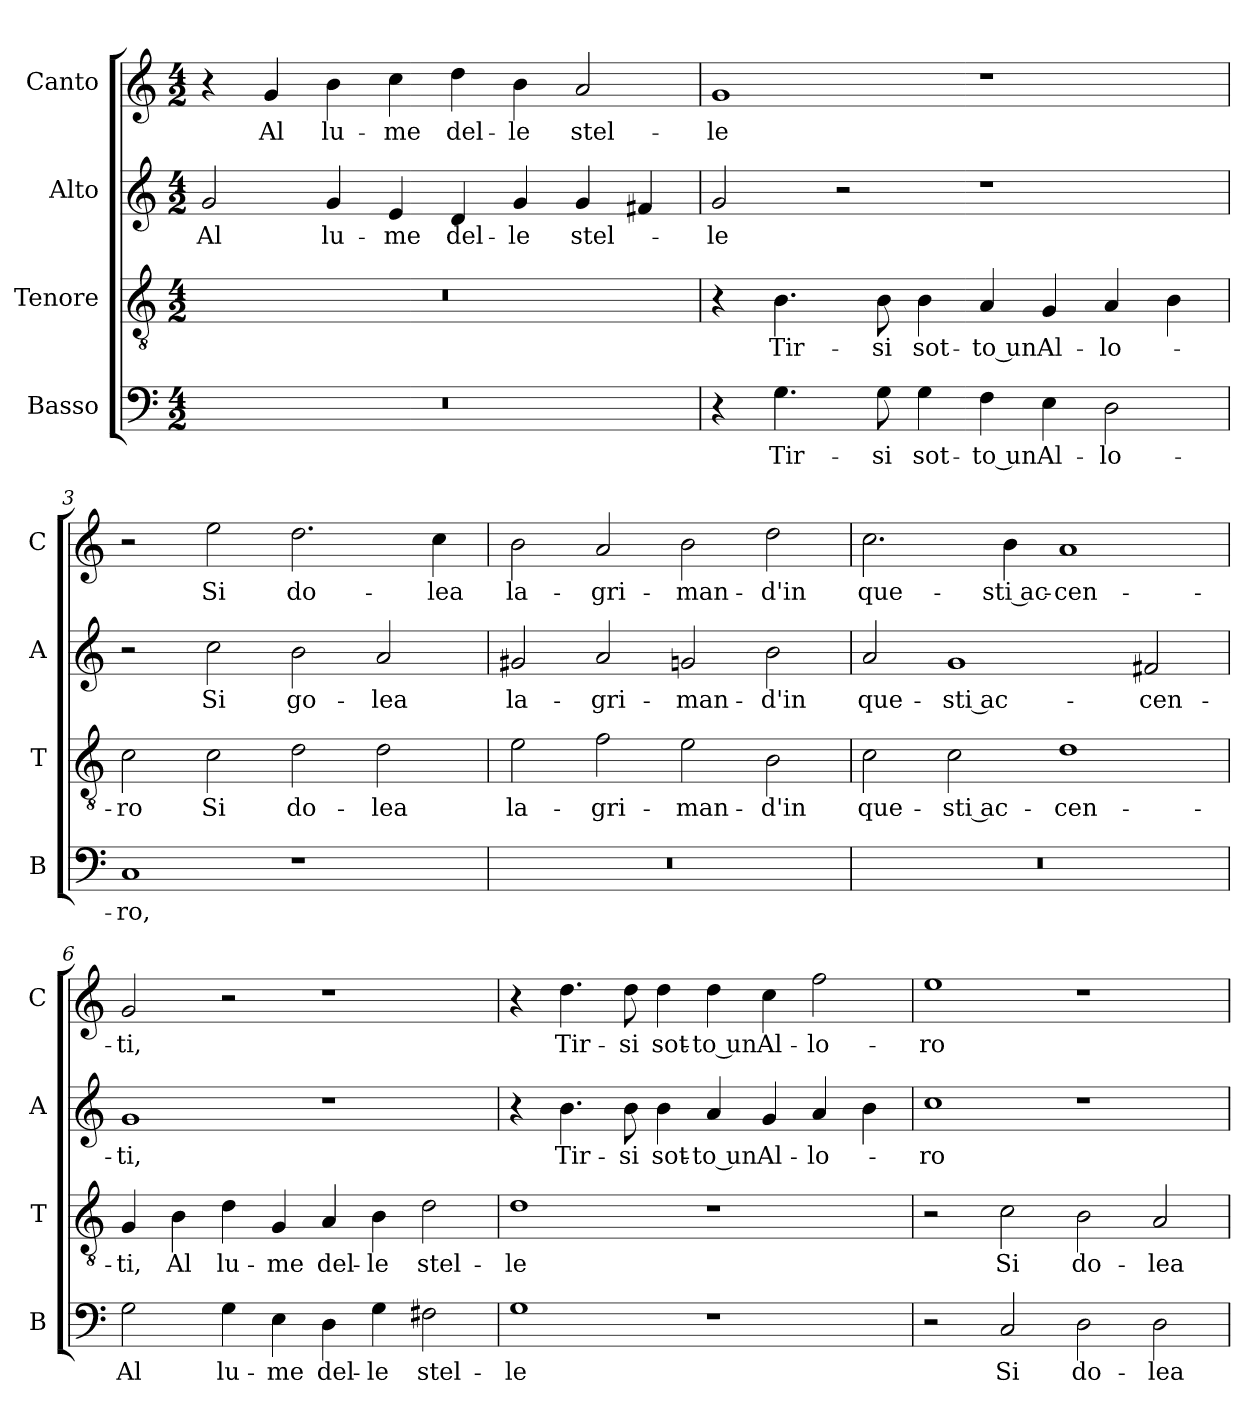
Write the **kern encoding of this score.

**kern	**text	**kern	**text	**kern	**text	**kern	**text
*part4	*part4	*part3	*part3	*part2	*part2	*part1	*part1
*staff4	*staff4	*staff3	*staff3	*staff2	*staff2	*staff1	*staff1
*I"Basso	*	*I"Tenore	*	*I"Alto	*	*I"Canto	*
*I'B	*	*I'T	*	*I'A	*	*I'C	*
*clefF4	*	*clefGv2	*	*clefG2	*	*clefG2	*
*k[]	*	*k[]	*	*k[]	*	*k[]	*
*C:	*	*C:	*	*C:	*	*C:	*
*M4/2	*	*M4/2	*	*M4/2	*	*M4/2	*
=1	=1	=1	=1	=1	=1	=1	=1
0r	.	0r	.	2g	Al	4r	.
.	.	.	.	.	.	4g	Al
.	.	.	.	4g	lu-	4b	lu-
.	.	.	.	4e	-me	4cc	-me
.	.	.	.	4d	del-	4dd	del-
.	.	.	.	4g	-le	4b	-le
.	.	.	.	4g	stel-	2a	stel-
.	.	.	.	4f#X	.	.	.
=2	=2	=2	=2	=2	=2	=2	=2
4r	.	4r	.	2g	-le	1g	-le
4.G	Tir-	4.B	Tir-	.	.	.	.
.	.	.	.	2r	.	.	.
8G	-si	8B	-si	.	.	.	.
4G	sot-	4B	sot-	.	.	.	.
4F	-to un	4A	-to un	1r	.	1r	.
4E	Al-	4G	Al-	.	.	.	.
2D	-lo-	4A	-lo-	.	.	.	.
.	.	4B	.	.	.	.	.
=3	=3	=3	=3	=3	=3	=3	=3
1C	-ro,	2c	-ro	2r	.	2r	.
.	.	2c	Si	2cc	Si	2ee	Si
1r	.	2d	do-	2b	go-	2.dd	do-
.	.	2d	-lea	2a	-lea	.	.
.	.	.	.	.	.	4cc	-lea
=4	=4	=4	=4	=4	=4	=4	=4
0r	.	2e	la-	2g#X	la-	2b	la-
.	.	2f	-gri-	2a	-gri-	2a	-gri-
.	.	2e	-man-	2gn	-man-	2b	-man-
.	.	2B	-d'in	2b	-d'in	2dd	-d'in
=5	=5	=5	=5	=5	=5	=5	=5
0r	.	2c	que-	2a	que-	2.cc	que-
.	.	2c	-sti ac-	1g	-sti ac-	.	.
.	.	.	.	.	.	4b	-sti ac-
.	.	1d	-cen-	.	.	1a	-cen-
.	.	.	.	2f#X	-cen-	.	.
=6	=6	=6	=6	=6	=6	=6	=6
2G	Al	4G	-ti,	1g	-ti,	2g	-ti,
.	.	4B	Al	.	.	.	.
4G	lu-	4d	lu-	.	.	2r	.
4E	-me	4G	-me	.	.	.	.
4D	del-	4A	del-	1r	.	1r	.
4G	-le	4B	-le	.	.	.	.
2F#X	stel-	2d	stel-	.	.	.	.
=7	=7	=7	=7	=7	=7	=7	=7
1G	-le	1d	-le	4r	.	4r	.
.	.	.	.	4.b	Tir-	4.dd	Tir-
.	.	.	.	8b	-si	8dd	-si
.	.	.	.	4b	sot-	4dd	sot-
1r	.	1r	.	4a	-to un	4dd	-to un
.	.	.	.	4g	Al-	4cc	Al-
.	.	.	.	4a	-lo-	2ff	-lo-
.	.	.	.	4b	.	.	.
=8	=8	=8	=8	=8	=8	=8	=8
2r	.	2r	.	1cc	-ro	1ee	-ro
2C	Si	2c	Si	.	.	.	.
2D	do-	2B	do-	1r	.	1r	.
2D	-lea	2A	-lea	.	.	.	.
=	=	=	=	=	=	=	=
*-	*-	*-	*-	*-	*-	*-	*-
